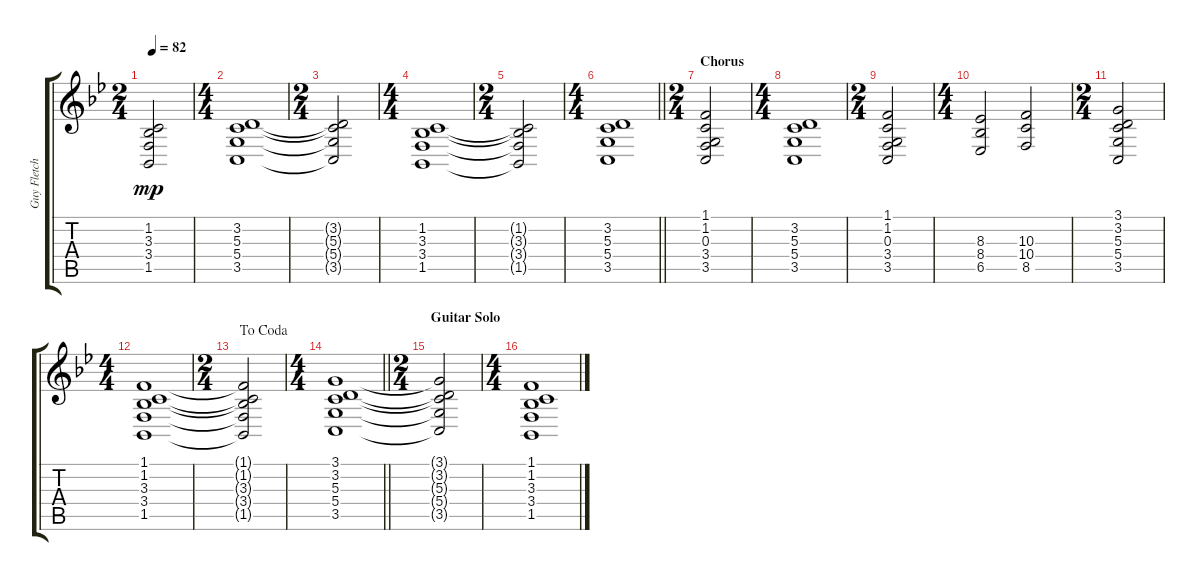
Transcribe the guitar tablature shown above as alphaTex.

\track ("Guy Fletcher - Keyboards" "Guy Fletch") {instrument synthstrings1}
\staff {score tabs}
\tuning (E4 B3 G3 D3 A2 E2) {hide}
\ts (2 4)
\tempo 82
\clef g2
\ks bb
(1.2{t} 3.3{t} 3.4{t} 1.5{t}).2{dy mp} |
\ts (4 4)
(3.2 5.3 5.4 3.5).1 |
\ts (2 4)
(3.2{t} 5.3{t} 5.4{t} 3.5{t}).2 |
\ts (4 4)
(1.2 3.3 3.4 1.5).1 |
\ts (2 4)
(1.2{t} 3.3{t} 3.4{t} 1.5{t}).2 |
\ts (4 4)
\barLineRight lightlight
(3.2 5.3 5.4 3.5).1 |
\ts (2 4)
\section ("" "Chorus")
(1.1 1.2 0.3 3.4 3.5).2 |
\ts (4 4)
(3.2 5.3 5.4 3.5).1 |
\ts (2 4)
(1.1 1.2 0.3 3.4 3.5).2 |
\ts (4 4)
(8.3 8.4 6.5).2 (10.3 10.4 8.5).2 |
\ts (2 4)
(3.1 3.2 5.3 5.4 3.5).2 |
\ts (4 4)
(1.1 1.2 3.3 3.4 1.5).1 |
\ts (2 4)
\jump dacoda
(1.1{t} 1.2{t} 3.3{t} 3.4{t} 1.5{t}).2 |
\ts (4 4)
\barLineRight lightlight
(3.1 3.2 5.3 5.4 3.5).1 |
\ts (2 4)
\section ("" "Guitar Solo")
(3.1{t} 3.2{t} 5.3{t} 5.4{t} 3.5{t}).2 |
\ts (4 4)
(1.1 1.2 3.3 3.4 1.5).1
